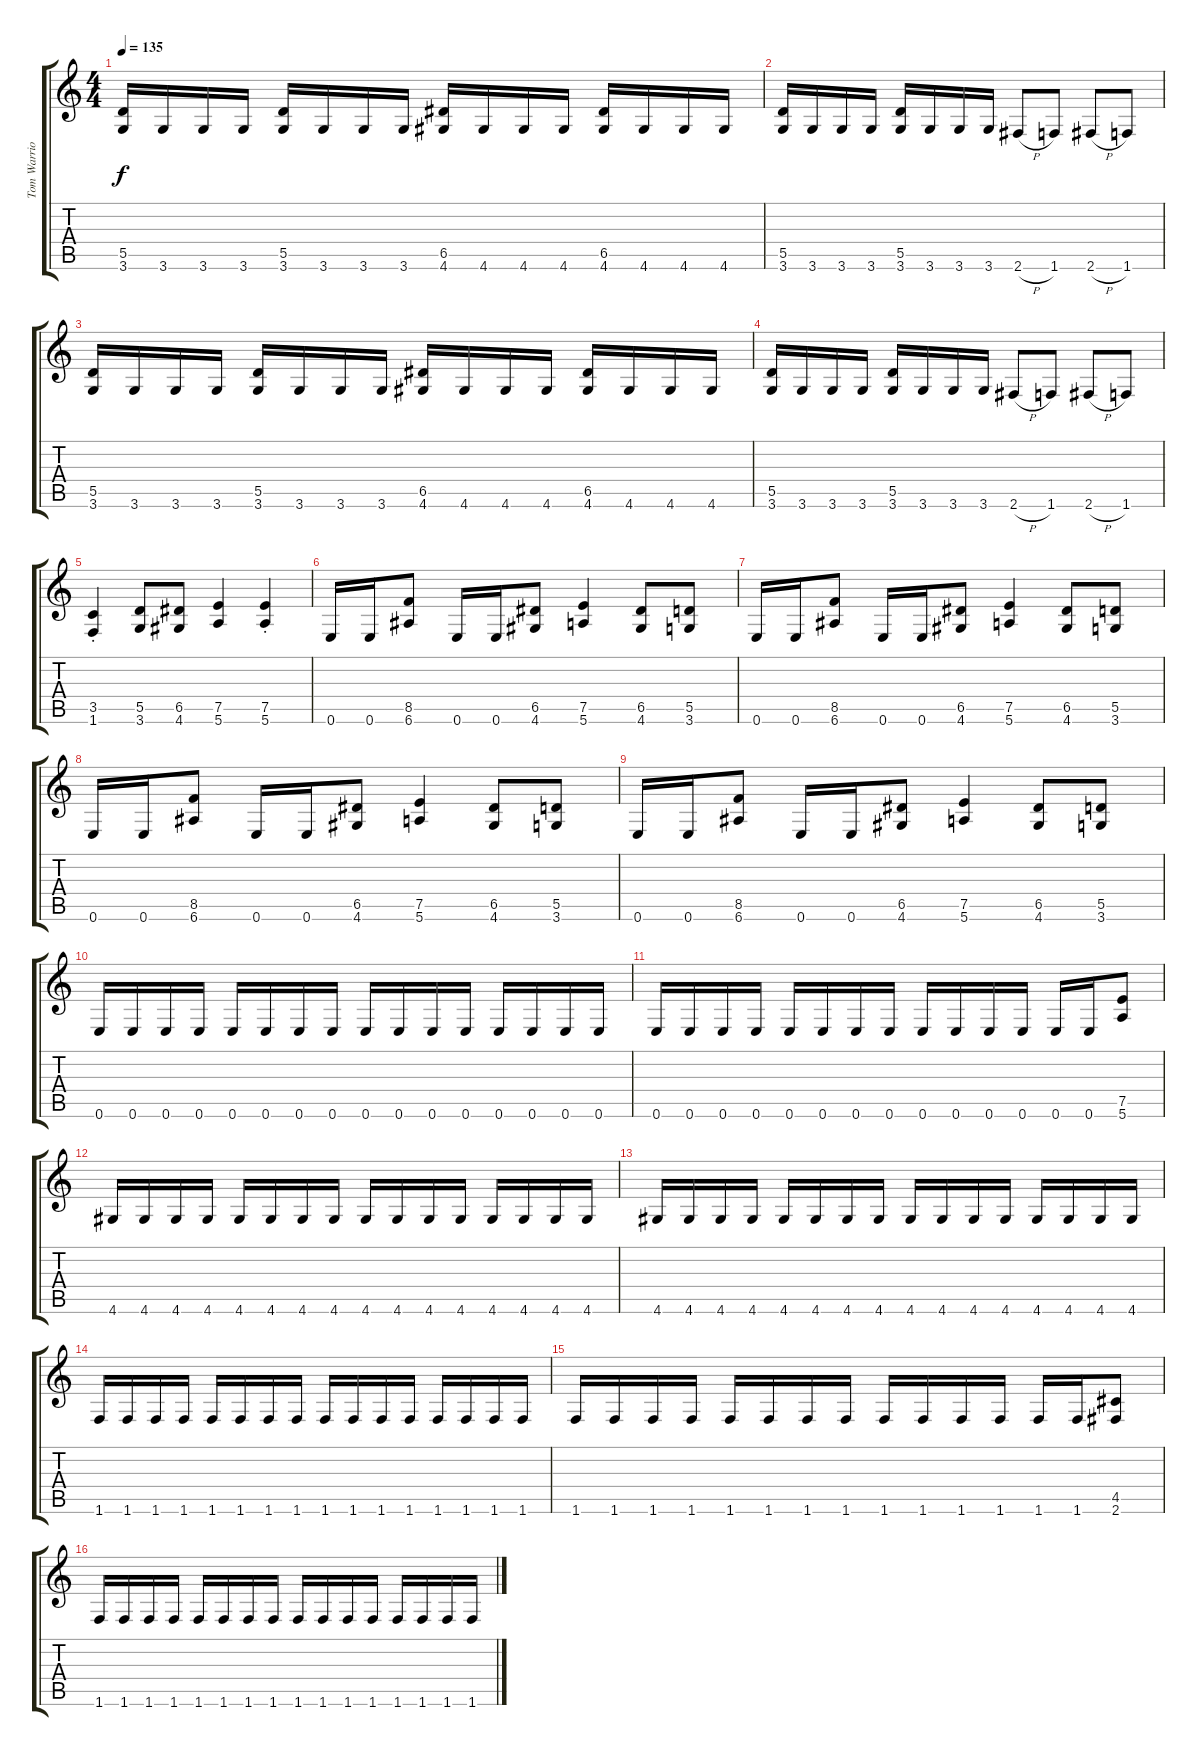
\track ("Tom Warrior" "Tom Warrio") {instrument overdrivenguitar}
\staff {score tabs}
\tuning (E4 B3 G3 D3 A2 E2) {hide}
\ts (4 4)
\tempo 135
\clef g2
\ks c
(5.5 3.6).16{dy f} 3.6.16 3.6.16 3.6.16 (5.5 3.6).16 3.6.16 3.6.16 3.6.16 (6.5 4.6).16 4.6.16 4.6.16 4.6.16 (6.5 4.6).16 4.6.16 4.6.16 4.6.16 |
(5.5 3.6).16 3.6.16 3.6.16 3.6.16 (5.5 3.6).16 3.6.16 3.6.16 3.6.16 2.6{h}.8 1.6.8 2.6{h}.8 1.6.8 |
(5.5 3.6).16 3.6.16 3.6.16 3.6.16 (5.5 3.6).16 3.6.16 3.6.16 3.6.16 (6.5 4.6).16 4.6.16 4.6.16 4.6.16 (6.5 4.6).16 4.6.16 4.6.16 4.6.16 |
(5.5 3.6).16 3.6.16 3.6.16 3.6.16 (5.5 3.6).16 3.6.16 3.6.16 3.6.16 2.6{h}.8 1.6.8 2.6{h}.8 1.6.8 |
(3.5{st} 1.6{st}).4 (5.5 3.6).8 (6.5 4.6).8 (7.5 5.6).4 (7.5{st} 5.6{st}).4 |
0.6.16 0.6.16 (8.5 6.6).8 0.6.16 0.6.16 (6.5 4.6).8 (7.5 5.6).4 (6.5 4.6).8 (5.5 3.6).8 |
0.6.16 0.6.16 (8.5 6.6).8 0.6.16 0.6.16 (6.5 4.6).8 (7.5 5.6).4 (6.5 4.6).8 (5.5 3.6).8 |
0.6.16 0.6.16 (8.5 6.6).8 0.6.16 0.6.16 (6.5 4.6).8 (7.5 5.6).4 (6.5 4.6).8 (5.5 3.6).8 |
0.6.16 0.6.16 (8.5 6.6).8 0.6.16 0.6.16 (6.5 4.6).8 (7.5 5.6).4 (6.5 4.6).8 (5.5 3.6).8 |
0.6.16 0.6.16 0.6.16 0.6.16 0.6.16 0.6.16 0.6.16 0.6.16 0.6.16 0.6.16 0.6.16 0.6.16 0.6.16 0.6.16 0.6.16 0.6.16 |
0.6.16 0.6.16 0.6.16 0.6.16 0.6.16 0.6.16 0.6.16 0.6.16 0.6.16 0.6.16 0.6.16 0.6.16 0.6.16 0.6.16 (7.5 5.6).8 |
4.6.16 4.6.16 4.6.16 4.6.16 4.6.16 4.6.16 4.6.16 4.6.16 4.6.16 4.6.16 4.6.16 4.6.16 4.6.16 4.6.16 4.6.16 4.6.16 |
4.6.16 4.6.16 4.6.16 4.6.16 4.6.16 4.6.16 4.6.16 4.6.16 4.6.16 4.6.16 4.6.16 4.6.16 4.6.16 4.6.16 4.6.16 4.6.16 |
1.6.16 1.6.16 1.6.16 1.6.16 1.6.16 1.6.16 1.6.16 1.6.16 1.6.16 1.6.16 1.6.16 1.6.16 1.6.16 1.6.16 1.6.16 1.6.16 |
1.6.16 1.6.16 1.6.16 1.6.16 1.6.16 1.6.16 1.6.16 1.6.16 1.6.16 1.6.16 1.6.16 1.6.16 1.6.16 1.6.16 (4.5 2.6).8 |
1.6.16 1.6.16 1.6.16 1.6.16 1.6.16 1.6.16 1.6.16 1.6.16 1.6.16 1.6.16 1.6.16 1.6.16 1.6.16 1.6.16 1.6.16 1.6.16
